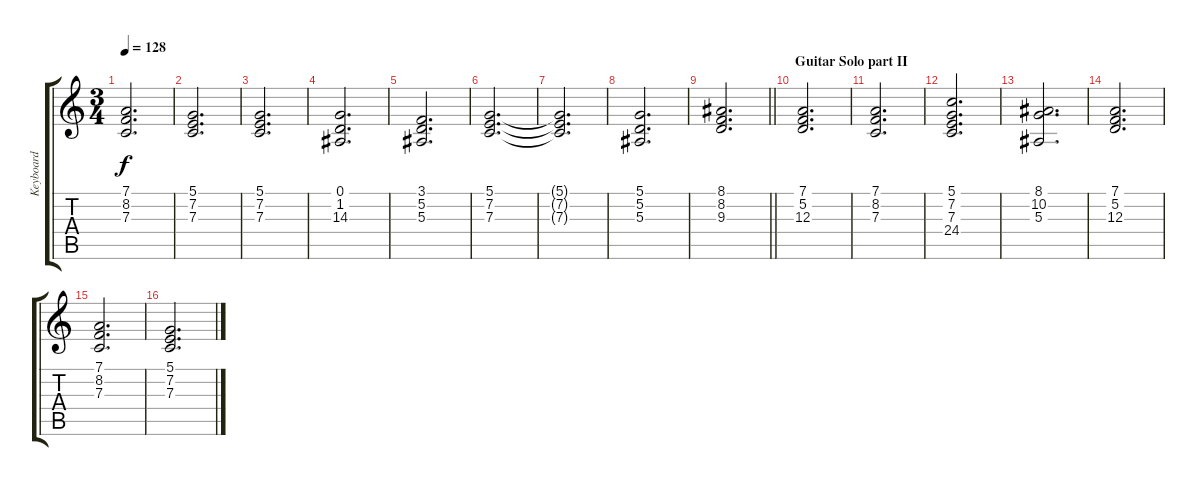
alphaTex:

\track ("Keyboard" "Keyboard") {instrument pad2warm}
\staff {score tabs}
\tuning (D4 A3 F3 C3 G2 D2) {hide}
\ts (3 4)
\tempo 128
\clef g2
\ks c
(7.1 8.2 7.3).2{d dy f} |
(5.1 7.2 7.3).2{d} |
(5.1 7.2 7.3).2{d} |
(0.1 1.2 14.3).2{d} |
(3.1 5.2 5.3).2{d} |
(5.1 7.2 7.3).2{d} |
(5.1{t} 7.2{t} 7.3{t}).2{d} |
(5.1 5.2 5.3).2{d} |
\barLineRight lightlight
(8.1 8.2 9.3).2{d} |
\section ("" "Guitar Solo part II")
(7.1 5.2 12.3).2{d} |
(7.1 8.2 7.3).2{d} |
(5.1 7.2 7.3 24.4).2{d} |
(8.1 10.2 5.3).2{d} |
(7.1 5.2 12.3).2{d} |
(7.1 8.2 7.3).2{d} |
(5.1 7.2 7.3).2{d}
